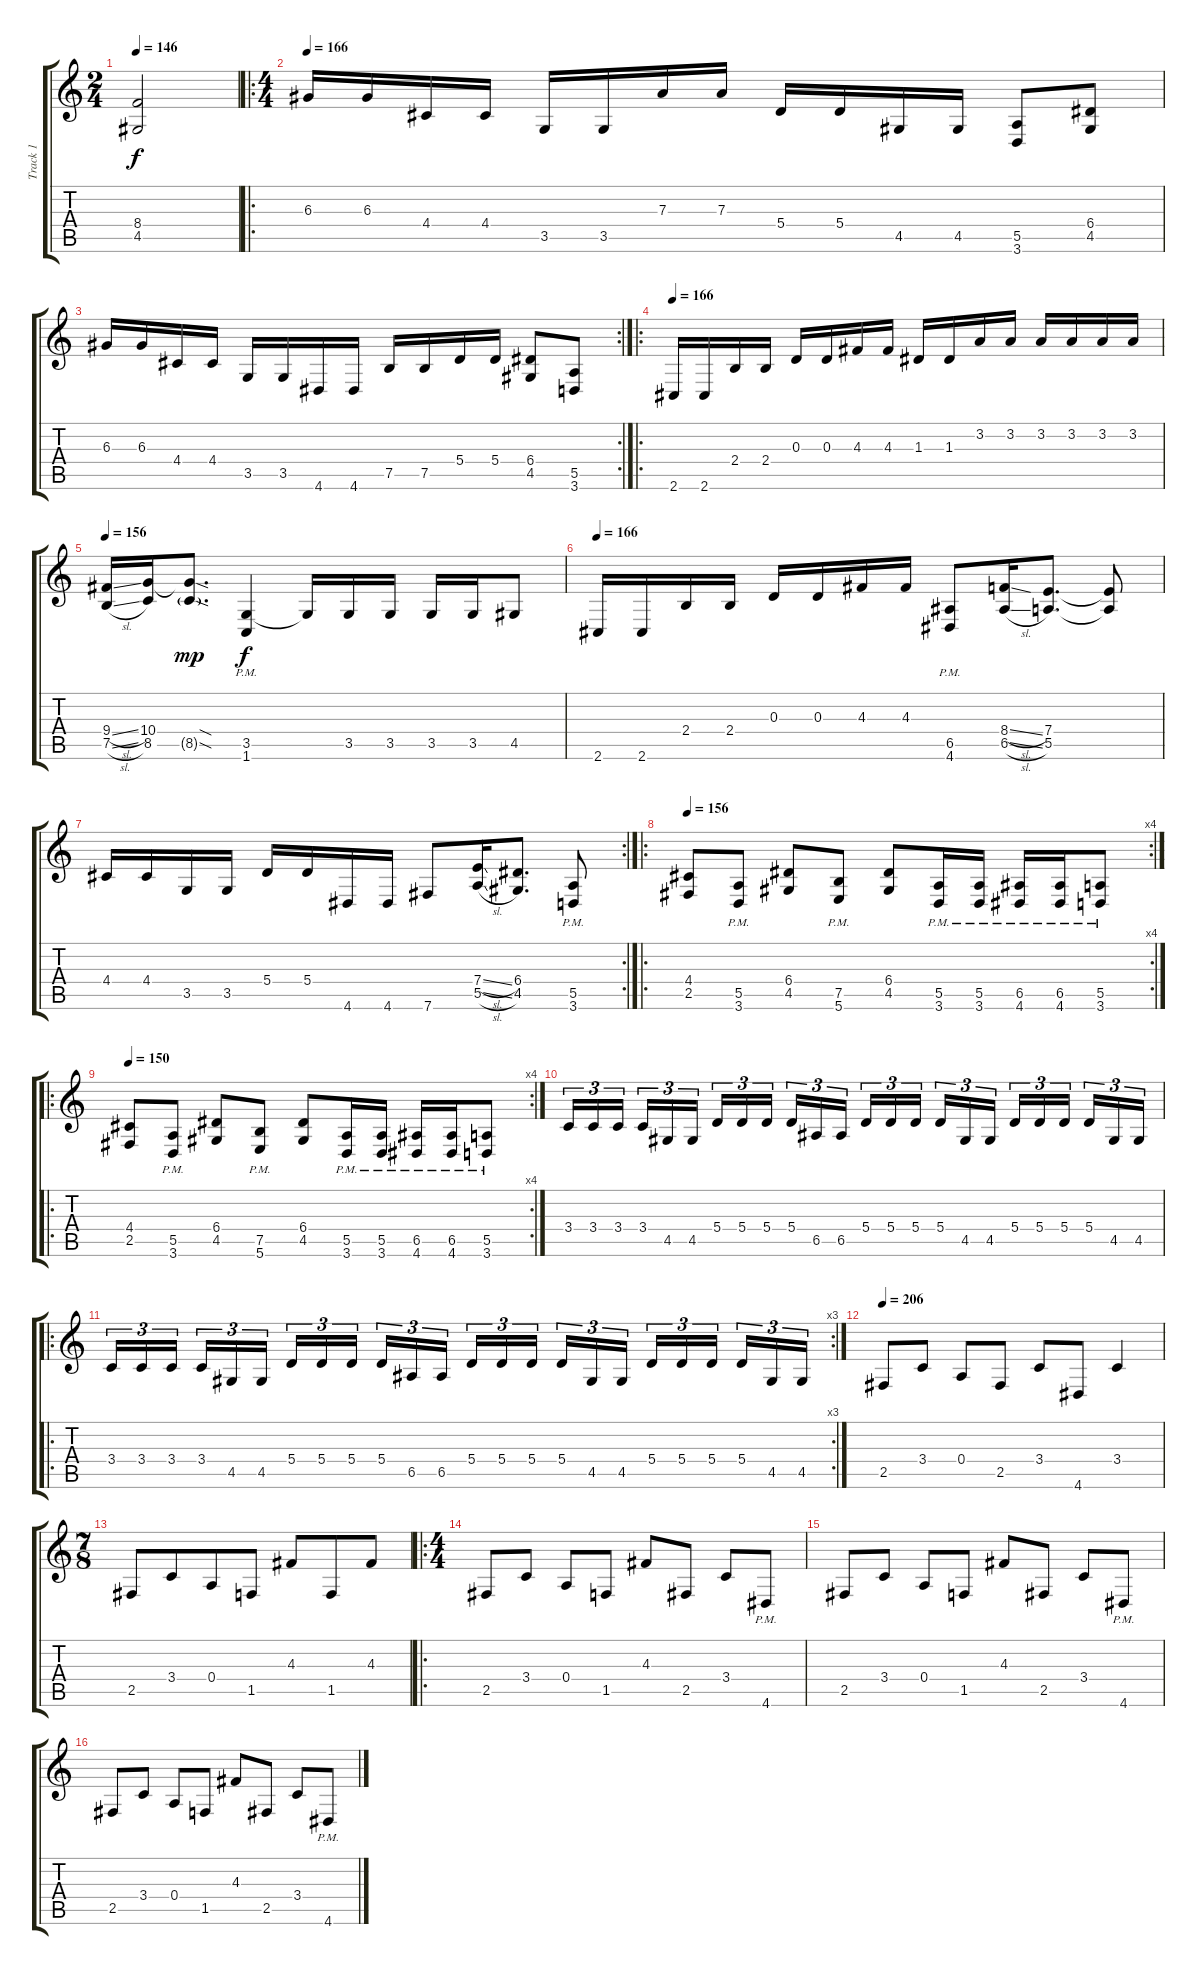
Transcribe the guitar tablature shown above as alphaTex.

\track ("Track 1" "Track 1") {instrument distortionguitar}
\staff {score tabs}
\tuning (B3 Gb3 D3 A2 E2 B1) {hide}
\ts (2 4)
\tempo 146
\clef g2
\ks c
(8.4{t} 4.5{t}).2{dy f} |
\ro
\ts (4 4)
\tempo 166
6.3.16 6.3.16 4.4.16 4.4.16 3.5.16 3.5.16 7.3.16 7.3.16 5.4.16 5.4.16 4.5.16 4.5.16 (5.5 3.6).8 (6.4 4.5).8 |
\rc 2
6.3.16 6.3.16 4.4.16 4.4.16 3.5.16 3.5.16 4.6.16 4.6.16 7.5.16 7.5.16 5.4.16 5.4.16 (6.4 4.5).8 (5.5 3.6).8 |
\ro
\tempo 166
2.6.16 2.6.16 2.4.16 2.4.16 0.3.16 0.3.16 4.3.16 4.3.16 1.3.16 1.3.16 3.2.16 3.2.16 3.2.16 3.2.16 3.2.16 3.2.16 |
\tempo 156
(9.4{sl} 7.5{sl}).16 (10.4 8.5).16 (10.4{sod t} 8.5{sod g}).8{d dy mp} (3.5 1.6{pm}).4{dy f} 3.5{t}.16 3.5.16 3.5.16 3.5.16 3.5.16 4.5.8 |
\tempo 166
2.6.16 2.6.16 2.4.16 2.4.16 0.3.16 0.3.16 4.3.16 4.3.16 (6.5 4.6{pm}).8 (8.4{sl} 6.5{sl}).16 (7.4 5.5).8{d} (7.4{t} 5.5{t}).8 |
\rc 2
4.4.16 4.4.16 3.5.16 3.5.16 5.4.16 5.4.16 4.6.16 4.6.16 7.6.8 (7.4{sl} 5.5{sl}).16 (6.4 4.5).8{d} (5.5{pm} 3.6).8 |
\ro
\rc 4
\tempo 156
(4.4 2.5).8 (5.5 3.6{pm}).8 (6.4 4.5).8 (7.5 5.6{pm}).8 (6.4 4.5).8 (5.5{pm} 3.6{pm}).16 (5.5{pm} 3.6{pm}).16 (6.5{pm} 4.6{pm}).16 (6.5{pm} 4.6{pm}).16 (5.5{pm} 3.6{pm}).8 |
\ro
\rc 4
\tempo 150
(4.4 2.5).8 (5.5 3.6{pm}).8 (6.4 4.5).8 (7.5 5.6{pm}).8 (6.4 4.5).8 (5.5{pm} 3.6{pm}).16 (5.5{pm} 3.6{pm}).16 (6.5{pm} 4.6{pm}).16 (6.5{pm} 4.6{pm}).16 (5.5{pm} 3.6{pm}).8 |
3.4.16{tu (3 2)} 3.4.16{tu (3 2)} 3.4.16{tu (3 2) beam splitsecondary} 3.4.16{tu (3 2)} 4.5.16{tu (3 2)} 4.5.16{tu (3 2)} 5.4.16{tu (3 2)} 5.4.16{tu (3 2)} 5.4.16{tu (3 2) beam splitsecondary} 5.4.16{tu (3 2)} 6.5.16{tu (3 2)} 6.5.16{tu (3 2)} 5.4.16{tu (3 2)} 5.4.16{tu (3 2)} 5.4.16{tu (3 2) beam splitsecondary} 5.4.16{tu (3 2)} 4.5.16{tu (3 2)} 4.5.16{tu (3 2)} 5.4.16{tu (3 2)} 5.4.16{tu (3 2)} 5.4.16{tu (3 2) beam splitsecondary} 5.4.16{tu (3 2)} 4.5.16{tu (3 2)} 4.5.16{tu (3 2)} |
\ro
\rc 3
3.4.16{tu (3 2)} 3.4.16{tu (3 2)} 3.4.16{tu (3 2) beam splitsecondary} 3.4.16{tu (3 2)} 4.5.16{tu (3 2)} 4.5.16{tu (3 2)} 5.4.16{tu (3 2)} 5.4.16{tu (3 2)} 5.4.16{tu (3 2) beam splitsecondary} 5.4.16{tu (3 2)} 6.5.16{tu (3 2)} 6.5.16{tu (3 2)} 5.4.16{tu (3 2)} 5.4.16{tu (3 2)} 5.4.16{tu (3 2) beam splitsecondary} 5.4.16{tu (3 2)} 4.5.16{tu (3 2)} 4.5.16{tu (3 2)} 5.4.16{tu (3 2)} 5.4.16{tu (3 2)} 5.4.16{tu (3 2) beam splitsecondary} 5.4.16{tu (3 2)} 4.5.16{tu (3 2)} 4.5.16{tu (3 2)} |
\tempo 206
2.5.8 3.4.8 0.4.8 2.5.8 3.4.8 4.6.8 3.4.4 |
\ts (7 8)
2.5.8 3.4.8 0.4.8 1.5.8 4.3.8 1.5.8 4.3.8 |
\ro
\ts (4 4)
2.5.8 3.4.8 0.4.8 1.5.8 4.3.8 2.5.8 3.4.8 4.6{pm}.8 |
2.5.8 3.4.8 0.4.8 1.5.8 4.3.8 2.5.8 3.4.8 4.6{pm}.8 |
2.5.8 3.4.8 0.4.8 1.5.8 4.3.8 2.5.8 3.4.8 4.6{pm}.8
